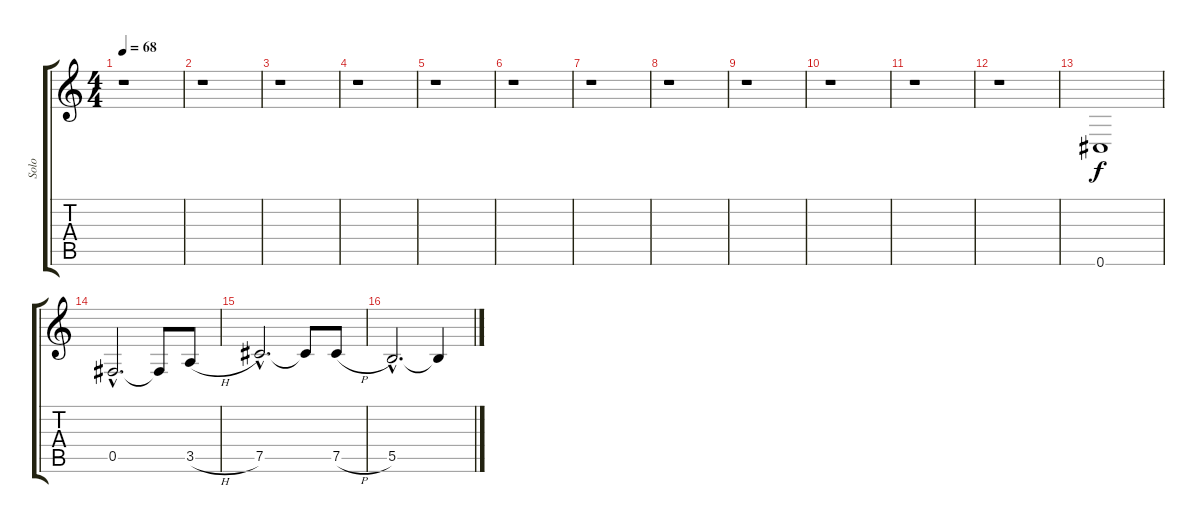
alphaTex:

\track ("Solo" "Solo") {instrument distortionguitar}
\staff {score tabs}
\tuning (Db4 Ab3 E3 B2 Gb2 Db2) {hide}
\ts (4 4)
\tempo 68
\clef g2
\ks c
r.1{dy f instrument distortionguitar} |
r.1 |
r.1 |
r.1 |
r.1 |
r.1 |
r.1 |
r.1 |
r.1 |
r.1 |
r.1 |
r.1 |
0.6.1 |
0.5{hac}.2{d} 0.5{t}.8 3.5{h}.8 |
7.5{hac}.2{d} 7.5{t}.8 7.5{h}.8 |
5.5{hac}.2{d} 5.5{t}.4
